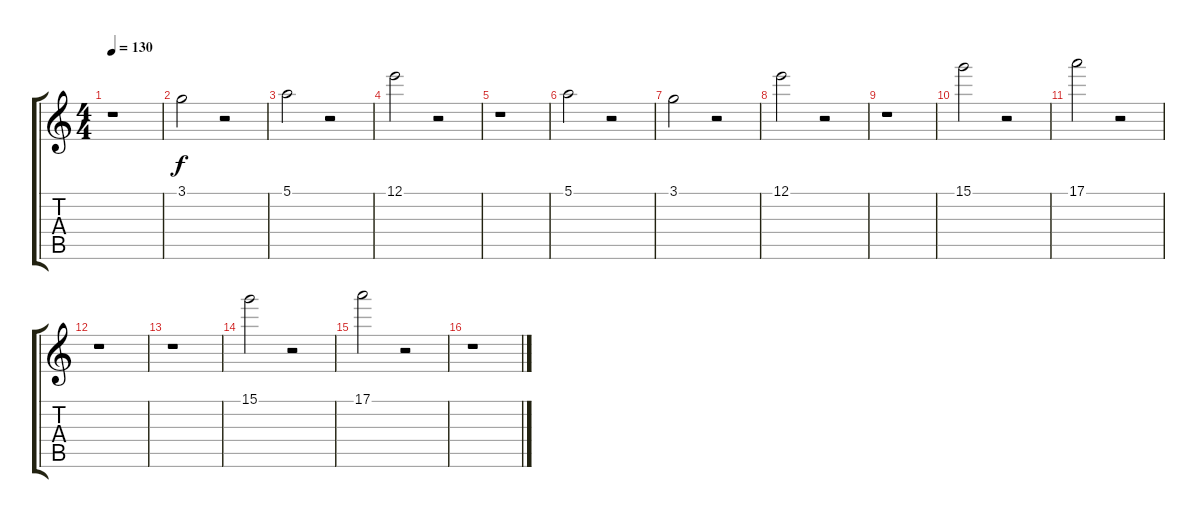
\track "" {instrument distortionguitar}
\staff {score tabs}
\tuning (E4 B3 G3 D3 A2 E2) {hide}
\ts (4 4)
\tempo 130
\clef g2
\ks c
r.1{dy f} |
3.1.2 r.2 |
5.1.2 r.2 |
12.1.2 r.2 |
r.1 |
5.1.2 r.2 |
3.1.2 r.2 |
12.1.2 r.2 |
r.1 |
15.1.2 r.2 |
17.1.2 r.2 |
r.1 |
r.1 |
15.1.2 r.2 |
17.1.2 r.2 |
r.1
